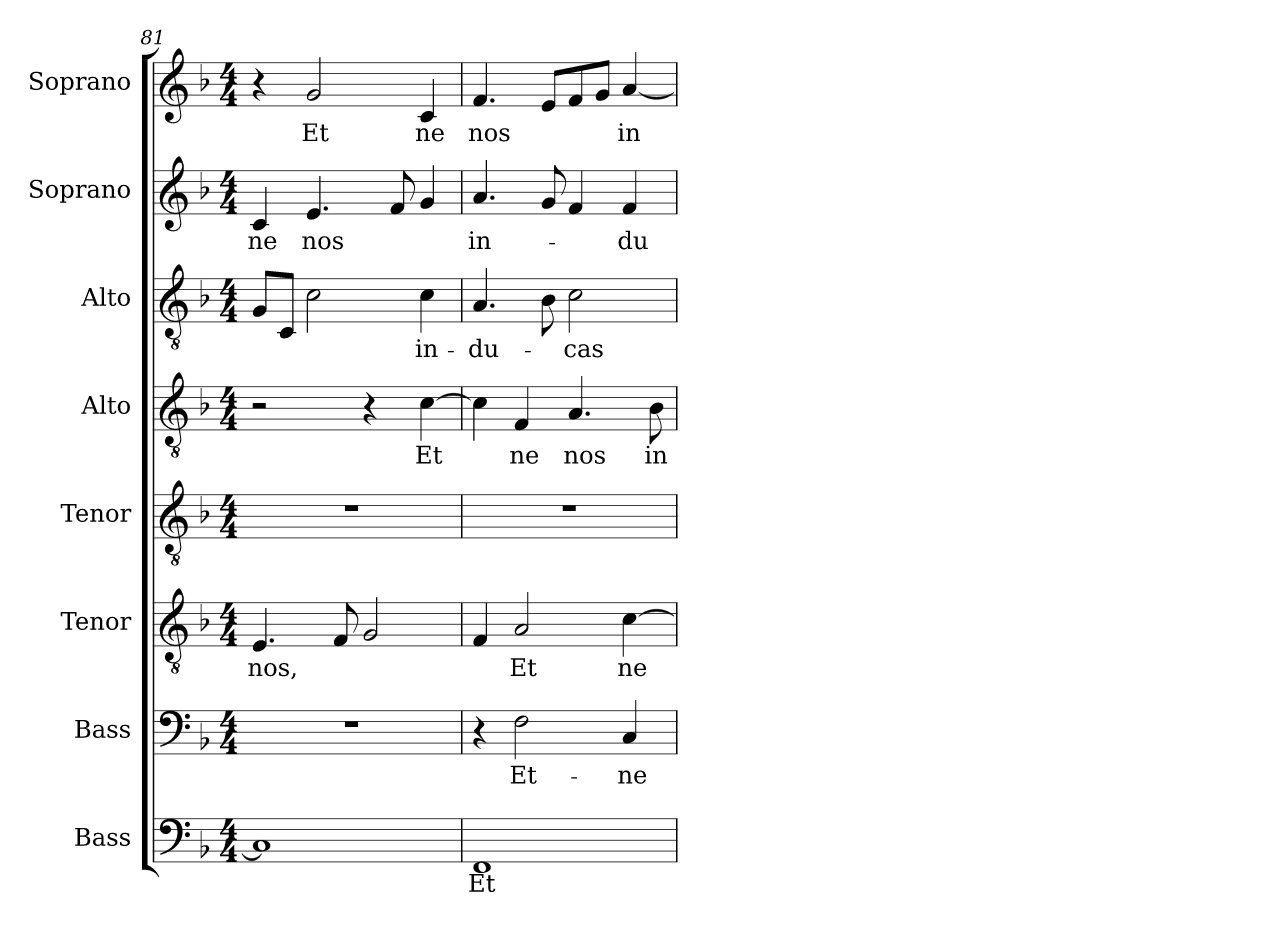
**kern	**text	**kern	**text	**kern	**text	**kern	**kern	**text	**kern	**text	**kern	**text	**kern	**text
*part8	*part8	*part7	*part7	*part6	*part6	*part5	*part4	*part4	*part3	*part3	*part2	*part2	*part1	*part1
*staff8	*staff8	*staff7	*staff7	*staff6	*staff6	*staff5	*staff4	*staff4	*staff3	*staff3	*staff2	*staff2	*staff1	*staff1
*I"Bass	*	*I"Bass	*	*I"Tenor	*	*I"Tenor	*I"Alto	*	*I"Alto	*	*I"Soprano	*	*I"Soprano	*
*I'B.	*	*I'B.	*	*I'T.	*	*I'T.	*I'A.	*	*I'A.	*	*I'S.	*	*I'S.	*
*clefF4	*	*clefF4	*	*clefGv2	*	*clefGv2	*clefGv2	*	*clefGv2	*	*clefG2	*	*clefG2	*
*	*	*	*	*ITrd7c12	*	*ITrd7c12	*ITrd7c12	*	*ITrd7c12	*	*	*	*	*
*k[b-]	*	*k[b-]	*	*k[b-]	*	*k[b-]	*k[b-]	*	*k[b-]	*	*k[b-]	*	*k[b-]	*
*F:	*	*F:	*	*F:	*	*F:	*F:	*	*F:	*	*F:	*	*F:	*
*M4/4	*	*M4/4	*	*M4/4	*	*M4/4	*M4/4	*	*M4/4	*	*M4/4	*	*M4/4	*
=81	=81	=81	=81	=81	=81	=81	=81	=81	=81	=81	=81	=81	=81	=81
!	!	!	!	!	!LO:LY:b:color=#000000	!	!	!	!	!	!	!	!	!
!	!	!	!	!	!	!	!	!	!	!	!	!LO:LY:b:color=#000000	!	!
1Ci]	.	1r	.	4.EEi/	nos,	1r	2r	.	8GGi/L	.	4ci/	ne	4r	.
.	.	.	.	.	.	.	.	.	8CCi/J	.	.	.	.	.
!	!	!	!	!	!	!	!	!	!	!	!	!LO:LY:b:color=#000000	!	!
!	!	!	!	!	!	!	!	!	!	!	!	!	!	!LO:LY:b:color=#000000
.	.	.	.	.	.	.	.	.	2Ci\	.	4.ei/	nos	2gi/	Et
.	.	.	.	8FFi/	.	.	.	.	.	.	.	.	.	.
.	.	.	.	2GGi/	.	.	4r	.	.	.	.	.	.	.
.	.	.	.	.	.	.	.	.	.	.	8fi/	.	.	.
!	!	!	!	!	!	!	!	!LO:LY:b:color=#000000	!	!	!	!	!	!
!	!	!	!	!	!	!	!	!	!	!LO:LY:b:color=#000000	!	!	!	!
!	!	!	!	!	!	!	!	!	!	!	!	!	!	!LO:LY:b:color=#000000
.	.	.	.	.	.	.	[4Ci\	Et	4Ci\	in-	4gi/	.	4ci/	ne
=82	=82	=82	=82	=82	=82	=82	=82	=82	=82	=82	=82	=82	=82	=82
!	!LO:LY:b:color=#000000	!	!	!	!	!	!	!	!	!	!	!	!	!
!	!	!	!	!	!	!	!	!	!	!LO:LY:b:color=#000000	!	!	!	!
!	!	!	!	!	!	!	!	!	!	!	!	!LO:LY:b:color=#000000	!	!
!	!	!	!	!	!	!	!	!	!	!	!	!	!	!LO:LY:b:color=#000000
1FFi	Et	4r	.	4FFi/	.	1r	4Ci\]	.	4.AAi/	-du-	4.ai/	in-	4.fi/	nos
!	!	!	!LO:LY:b:color=#000000	!	!	!	!	!	!	!	!	!	!	!
!	!	!	!	!	!LO:LY:b:color=#000000	!	!	!	!	!	!	!	!	!
!	!	!	!	!	!	!	!	!LO:LY:b:color=#000000	!	!	!	!	!	!
.	.	2Fi\	Et-	2AAi/	Et	.	4FFi/	ne	.	.	.	.	.	.
.	.	.	.	.	.	.	.	.	8BB-i\	.	8gi/	.	8ei/L	.
!	!	!	!	!	!	!	!	!LO:LY:b:color=#000000	!	!	!	!	!	!
!	!	!	!	!	!	!	!	!	!	!LO:LY:b:color=#000000	!	!	!	!
.	.	.	.	.	.	.	4.AAi/	nos	2Ci\	-cas	4fi/	.	8fi/	.
.	.	.	.	.	.	.	.	.	.	.	.	.	8gi/J	.
!	!	!	!LO:LY:b:color=#000000	!	!	!	!	!	!	!	!	!	!	!
!	!	!	!	!	!LO:LY:b:color=#000000	!	!	!	!	!	!	!	!	!
!	!	!	!	!	!	!	!	!	!	!	!	!LO:LY:b:color=#000000	!	!
!	!	!	!	!	!	!	!	!	!	!	!	!	!	!LO:LY:b:color=#000000
.	.	4Ci/	-ne	[4Ci\	ne	.	.	.	.	.	4fi/	-du-	[4ai/	in-
!	!	!	!	!	!	!	!	!LO:LY:b:color=#000000	!	!	!	!	!	!
.	.	.	.	.	.	.	8BB-i\	in-	.	.	.	.	.	.
=	=	=	=	=	=	=	=	=	=	=	=	=	=	=
*-	*-	*-	*-	*-	*-	*-	*-	*-	*-	*-	*-	*-	*-	*-
